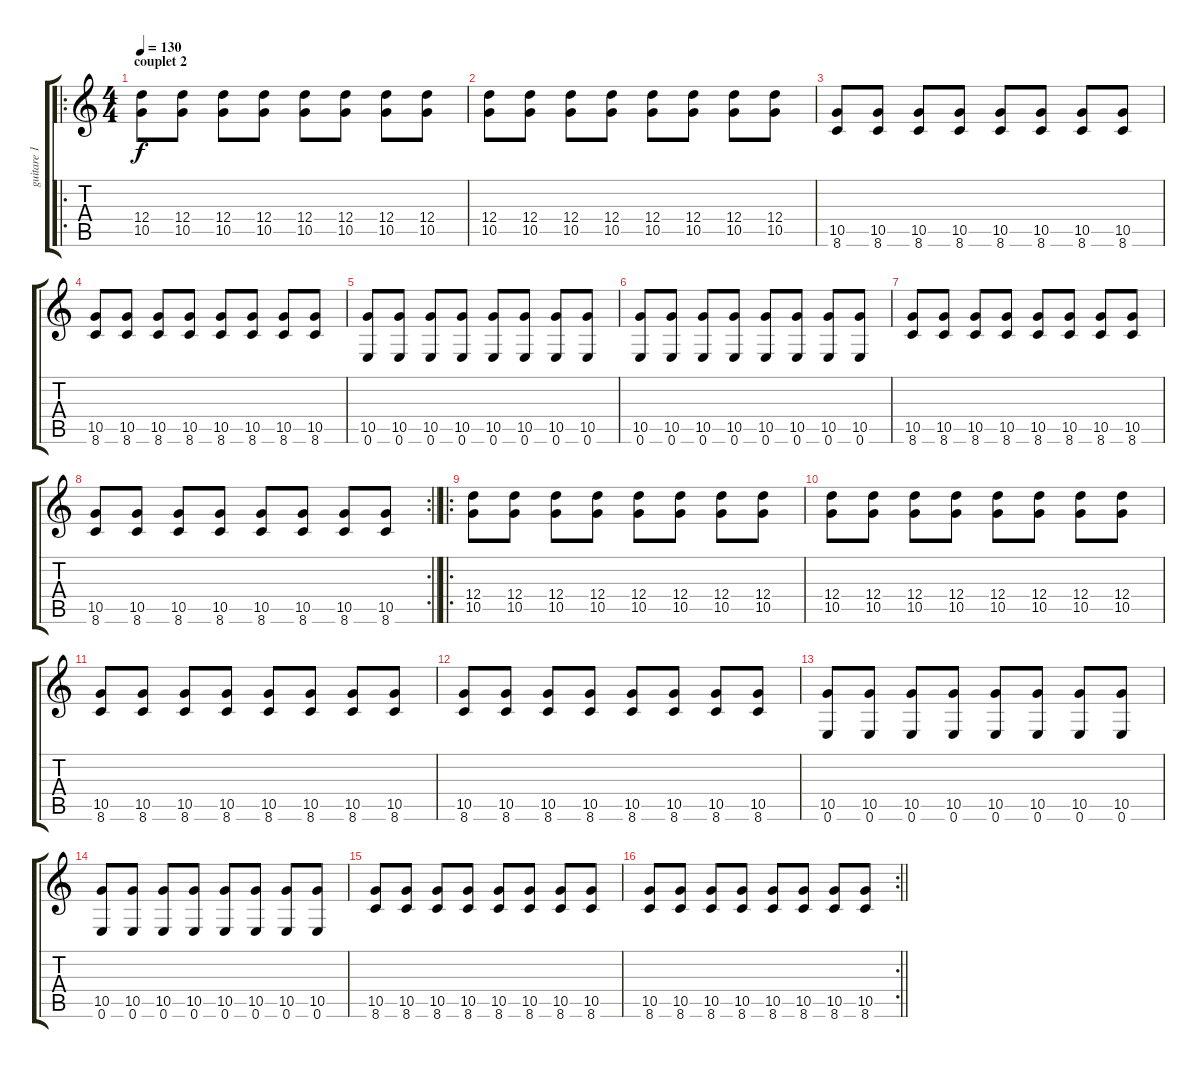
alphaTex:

\track ("guitare 1" "guitare 1") {instrument electricguitarclean}
\staff {score tabs}
\tuning (E4 B3 G3 D3 A2 E2) {hide}
\ro
\ts (4 4)
\section ("" "couplet 2")
\tempo 130
\clef g2
\ks c
(12.4 10.5).8{dy f} (12.4 10.5).8 (12.4 10.5).8 (12.4 10.5).8 (12.4 10.5).8 (12.4 10.5).8 (12.4 10.5).8 (12.4 10.5).8 |
(12.4 10.5).8 (12.4 10.5).8 (12.4 10.5).8 (12.4 10.5).8 (12.4 10.5).8 (12.4 10.5).8 (12.4 10.5).8 (12.4 10.5).8 |
(10.5 8.6).8 (10.5 8.6).8 (10.5 8.6).8 (10.5 8.6).8 (10.5 8.6).8 (10.5 8.6).8 (10.5 8.6).8 (10.5 8.6).8 |
(10.5 8.6).8 (10.5 8.6).8 (10.5 8.6).8 (10.5 8.6).8 (10.5 8.6).8 (10.5 8.6).8 (10.5 8.6).8 (10.5 8.6).8 |
(10.5 0.6).8 (10.5 0.6).8 (10.5 0.6).8 (10.5 0.6).8 (10.5 0.6).8 (10.5 0.6).8 (10.5 0.6).8 (10.5 0.6).8 |
(10.5 0.6).8 (10.5 0.6).8 (10.5 0.6).8 (10.5 0.6).8 (10.5 0.6).8 (10.5 0.6).8 (10.5 0.6).8 (10.5 0.6).8 |
(10.5 8.6).8 (10.5 8.6).8 (10.5 8.6).8 (10.5 8.6).8 (10.5 8.6).8 (10.5 8.6).8 (10.5 8.6).8 (10.5 8.6).8 |
\rc 2
\barLineRight lightlight
(10.5 8.6).8 (10.5 8.6).8 (10.5 8.6).8 (10.5 8.6).8 (10.5 8.6).8 (10.5 8.6).8 (10.5 8.6).8 (10.5 8.6).8 |
\ro
(12.4 10.5).8 (12.4 10.5).8 (12.4 10.5).8 (12.4 10.5).8 (12.4 10.5).8 (12.4 10.5).8 (12.4 10.5).8 (12.4 10.5).8 |
(12.4 10.5).8 (12.4 10.5).8 (12.4 10.5).8 (12.4 10.5).8 (12.4 10.5).8 (12.4 10.5).8 (12.4 10.5).8 (12.4 10.5).8 |
(10.5 8.6).8 (10.5 8.6).8 (10.5 8.6).8 (10.5 8.6).8 (10.5 8.6).8 (10.5 8.6).8 (10.5 8.6).8 (10.5 8.6).8 |
(10.5 8.6).8 (10.5 8.6).8 (10.5 8.6).8 (10.5 8.6).8 (10.5 8.6).8 (10.5 8.6).8 (10.5 8.6).8 (10.5 8.6).8 |
(10.5 0.6).8 (10.5 0.6).8 (10.5 0.6).8 (10.5 0.6).8 (10.5 0.6).8 (10.5 0.6).8 (10.5 0.6).8 (10.5 0.6).8 |
(10.5 0.6).8 (10.5 0.6).8 (10.5 0.6).8 (10.5 0.6).8 (10.5 0.6).8 (10.5 0.6).8 (10.5 0.6).8 (10.5 0.6).8 |
(10.5 8.6).8 (10.5 8.6).8 (10.5 8.6).8 (10.5 8.6).8 (10.5 8.6).8 (10.5 8.6).8 (10.5 8.6).8 (10.5 8.6).8 |
\rc 2
\barLineRight lightlight
(10.5 8.6).8 (10.5 8.6).8 (10.5 8.6).8 (10.5 8.6).8 (10.5 8.6).8 (10.5 8.6).8 (10.5 8.6).8 (10.5 8.6).8
